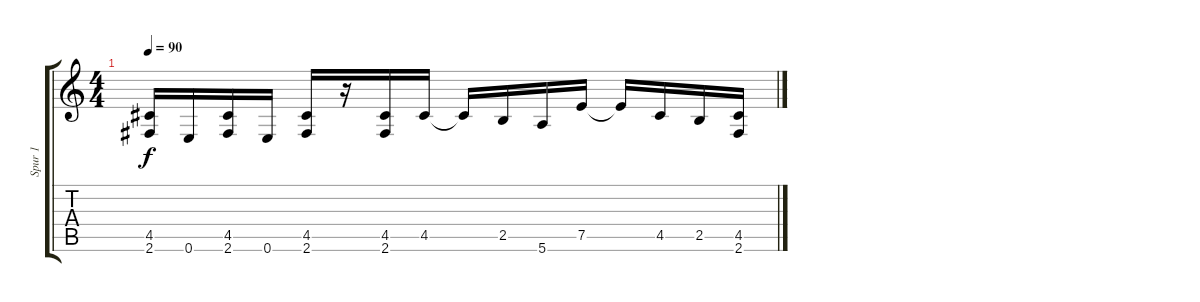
\track ("Spur 1" "Spur 1") {instrument distortionguitar}
\staff {score tabs}
\tuning (E4 B3 G3 D3 A2 E2) {hide}
\ts (4 4)
\tempo 90
\clef g2
\ks c
(4.5{t} 2.6{t}).16{dy f} 0.6.16 (4.5 2.6).16 0.6.16 (4.5 2.6).16 r.16 (4.5 2.6).16 4.5.16 4.5{t}.16 2.5.16 5.6.16 7.5.16 7.5{t}.16 4.5.16 2.5.16 (4.5 2.6).16
